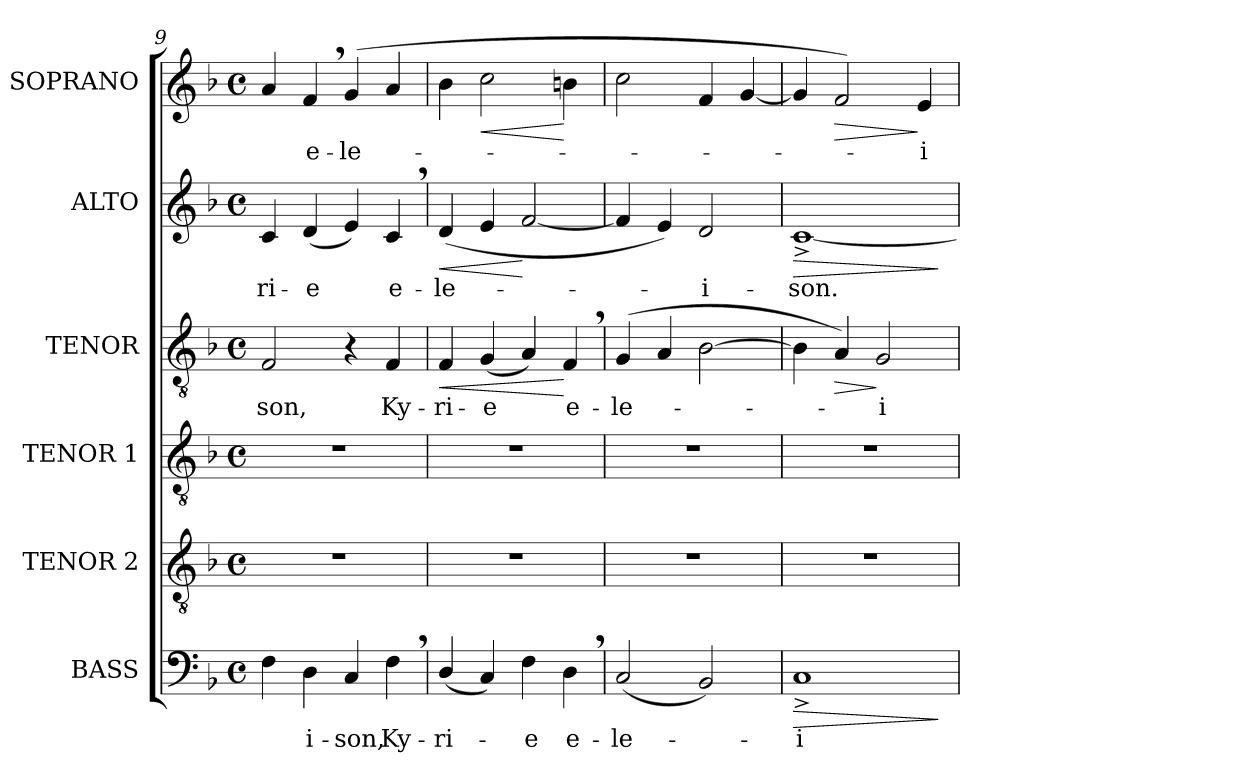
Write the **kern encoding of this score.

**kern	**text	**dynam	**kern	**kern	**kern	**text	**dynam	**kern	**text	**dynam	**kern	**text	**dynam
*part6	*part6	*part6	*part5	*part4	*part3	*part3	*part3	*part2	*part2	*part2	*part1	*part1	*part1
*staff6	*staff6	*staff6	*staff5	*staff4	*staff3	*staff3	*staff3	*staff2	*staff2	*staff2	*staff1	*staff1	*staff1
*I"BASS	*	*	*I"TENOR 2	*I"TENOR 1	*I"TENOR	*	*	*I"ALTO	*	*	*I"SOPRANO	*	*
*I'B.	*	*	*I'T2.	*I'T1.	*I'T.	*	*	*I'A.	*	*	*I'S.	*	*
*clefF4	*	*	*clefGv2	*clefGv2	*clefGv2	*	*	*clefG2	*	*	*clefG2	*	*
*	*	*	*ITrd7c12	*ITrd7c12	*ITrd7c12	*	*	*	*	*	*	*	*
*k[b-]	*	*	*k[b-]	*k[b-]	*k[b-]	*	*	*k[b-]	*	*	*k[b-]	*	*
*F:	*	*	*F:	*F:	*F:	*	*	*F:	*	*	*F:	*	*
*M4/4	*	*	*M4/4	*M4/4	*M4/4	*	*	*M4/4	*	*	*M4/4	*	*
*met(c)	*	*	*met(c)	*met(c)	*met(c)	*	*	*met(c)	*	*	*met(c)	*	*
=9	=9	=9	=9	=9	=9	=9	=9	=9	=9	=9	=9	=9	=9
!	!	!	!	!	!	!LO:LY:b:color=#000000	!	!	!	!	!	!	!
!	!	!	!	!	!	!	!	!	!LO:LY:b:color=#000000	!	!	!	!
4Fi\	.	.	1r	1r	2FFi/	-son,	.	4ci/	-ri-	.	4ai/	.	.
!	!LO:LY:b:color=#000000	!	!	!	!	!	!	!	!	!	!	!	!
!	!	!	!	!	!	!	!	!	!LO:LY:b:color=#000000	!	!	!	!
!	!	!	!	!	!	!	!	!	!	!	!	!LO:LY:b:color=#000000	!
4Di\	-i-	.	.	.	.	.	.	(4di/	-e	.	4f,i/	e-	.
!	!LO:LY:b:color=#000000	!	!	!	!	!	!	!	!	!	!	!	!
!	!	!	!	!	!	!	!	!	!	!	!	!LO:LY:b:color=#000000	!
4Ci/	-son,	.	.	.	4r	.	.	4ei/)	.	.	(4gi/	-le-	.
!	!LO:LY:b:color=#000000	!	!	!	!	!	!	!	!	!	!	!	!
!	!	!	!	!	!	!LO:LY:b:color=#000000	!	!	!	!	!	!	!
!	!	!	!	!	!	!	!	!	!LO:LY:b:color=#000000	!	!	!	!
4F,i\	Ky-	.	.	.	4FFi/	Ky-	.	4c,i/	e-	.	4ai/	.	.
=10	=10	=10	=10	=10	=10	=10	=10	=10	=10	=10	=10	=10	=10
!	!LO:LY:b:color=#000000	!	!	!	!	!	!	!	!	!	!	!	!
!	!	!	!	!	!	!LO:LY:b:color=#000000	!LO:HP:b	!	!	!	!	!	!
!	!	!	!	!	!	!	!	!	!LO:LY:b:color=#000000	!LO:HP:b	!	!	!
(4Di/	-ri-	.	1r	1r	4FFi/	-ri-	<	(4di/	-le-	<	4b-i\	.	.
!	!	!	!	!	!	!LO:LY:b:color=#000000	!	!	!	!	!	!	!LO:HP:b
4Ci/)	.	.	.	.	(4GGi/	-e	.	4ei/	.	.	2cci\	.	<
!	!LO:LY:b:color=#000000	!	!	!	!	!	!	!	!	!	!	!	!
4Fi\	-e	.	.	.	4AAi/)	.	.	[2fi/	.	[	.	.	.
!	!LO:LY:b:color=#000000	!	!	!	!	!	!	!	!	!	!	!	!
!	!	!	!	!	!	!LO:LY:b:color=#000000	!	!	!	!	!	!	!
4D,i\	e-	.	.	.	4FF,i/	e-	[	.	.	.	4bni\	.	[
=11	=11	=11	=11	=11	=11	=11	=11	=11	=11	=11	=11	=11	=11
!	!LO:LY:b:color=#000000	!	!	!	!	!	!	!	!	!	!	!	!
!	!	!	!	!	!	!LO:LY:b:color=#000000	!	!	!	!	!	!	!
(2Ci/	-le-	.	1r	1r	(4GGi/	-le-	.	4fi/]	.	.	2cci\	.	.
.	.	.	.	.	4AAi/	.	.	4ei/)	.	.	.	.	.
!	!	!	!	!	!	!	!	!	!LO:LY:b:color=#000000	!	!	!	!
2BB-i/)	.	.	.	.	[2BB-i\	.	.	2di/	-i-	.	4fi/	.	.
.	.	.	.	.	.	.	.	.	.	.	[4gi/	.	.
=12	=12	=12	=12	=12	=12	=12	=12	=12	=12	=12	=12	=12	=12
!	!LO:LY:b:color=#000000	!LO:HP:b	!	!	!	!	!	!	!	!	!	!	!
!	!	!	!	!	!	!	!	!	!LO:LY:b:color=#000000	!LO:HP:b	!	!	!
1C^i	-i-	>	1r	1r	4BB-i\]	.	.	[1c^i	-son.	>	4gi/]	.	.
!	!	!	!	!	!	!	!LO:HP:b	!	!	!	!	!	!LO:HP:b
.	.	.	.	.	4AAi/)	.	>	.	.	.	2fi/)	.	>
!	!	!	!	!	!	!LO:LY:b:color=#000000	!	!	!	!	!	!	!
.	.	.	.	.	2GGi/	-i-	]	.	.	.	.	.	.
!	!	!	!	!	!	!	!	!	!	!	!	!LO:LY:b:color=#000000	!
.	.	.	.	.	.	.	.	.	.	.	4ei/	-i-	]
.	.	]	.	.	.	.	.	.	.	]	.	.	.
=	=	=	=	=	=	=	=	=	=	=	=	=	=
*-	*-	*-	*-	*-	*-	*-	*-	*-	*-	*-	*-	*-	*-
